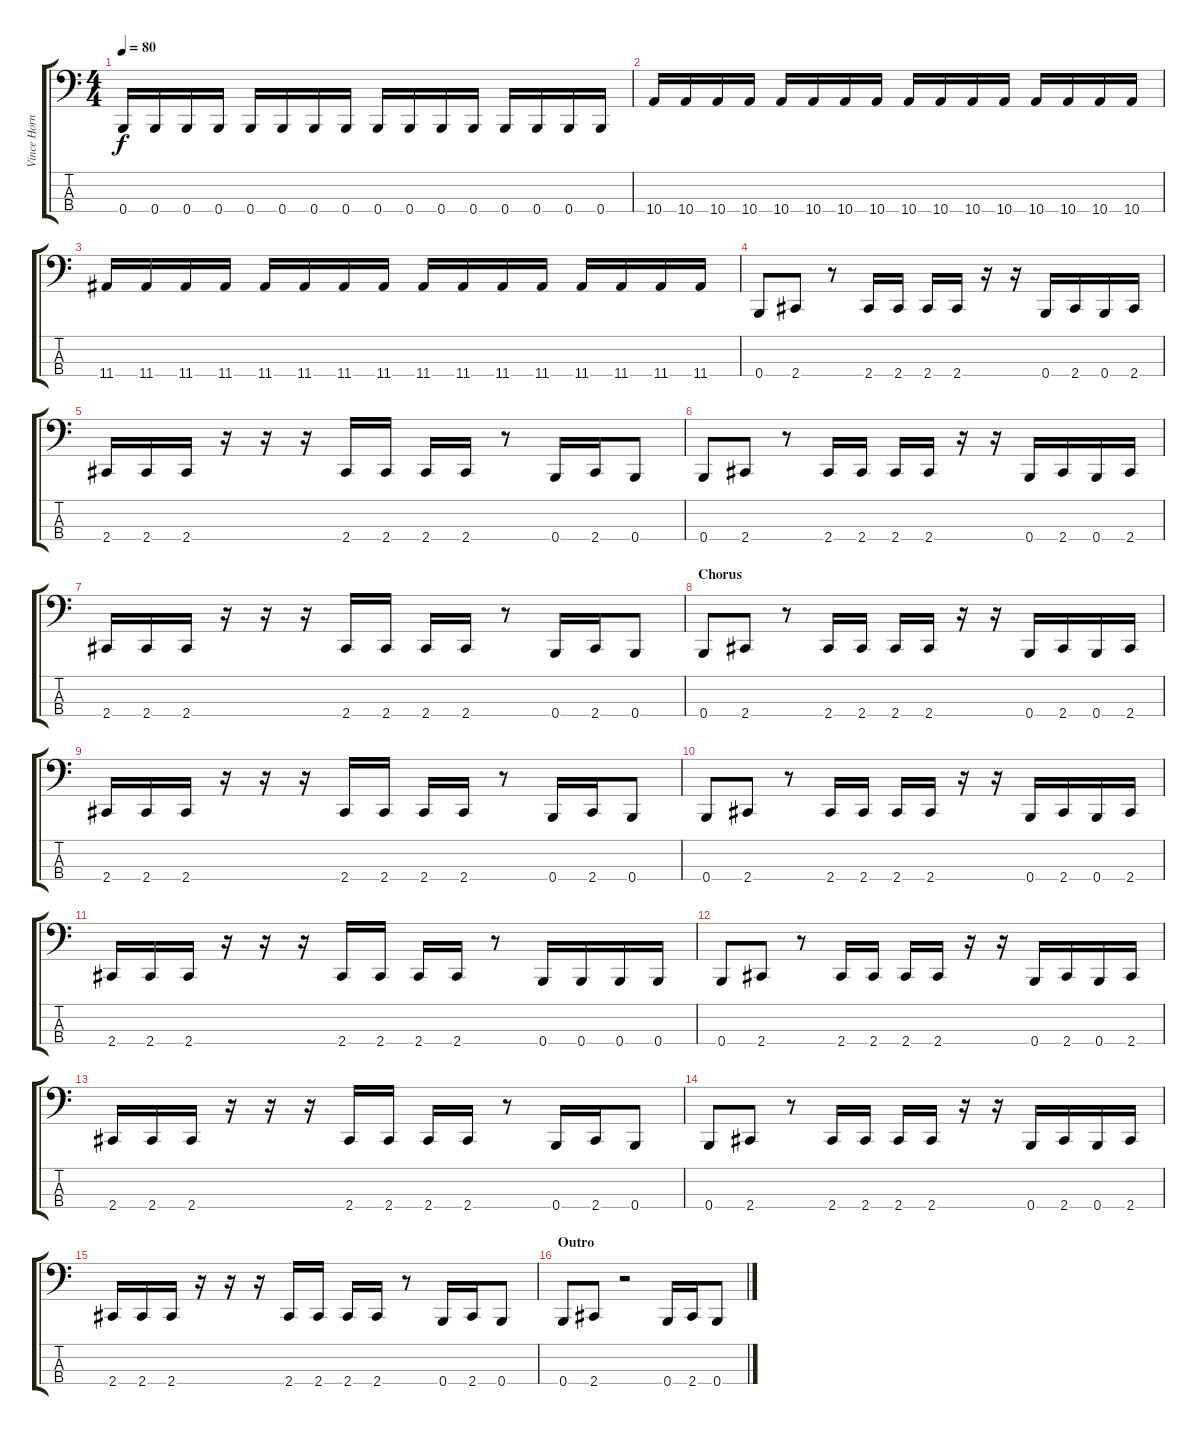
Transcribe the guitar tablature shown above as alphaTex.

\track ("Vince Hornsby" "Vince Horn") {instrument electricbasspick}
\staff {score tabs}
\tuning (E2 B1 Gb1 B0) {hide}
\ts (4 4)
\tempo 80
\clef f4
\ks c
0.4.16{dy f} 0.4.16 0.4.16 0.4.16 0.4.16 0.4.16 0.4.16 0.4.16 0.4.16 0.4.16 0.4.16 0.4.16 0.4.16 0.4.16 0.4.16 0.4.16 |
10.4.16 10.4.16 10.4.16 10.4.16 10.4.16 10.4.16 10.4.16 10.4.16 10.4.16 10.4.16 10.4.16 10.4.16 10.4.16 10.4.16 10.4.16 10.4.16 |
11.4.16 11.4.16 11.4.16 11.4.16 11.4.16 11.4.16 11.4.16 11.4.16 11.4.16 11.4.16 11.4.16 11.4.16 11.4.16 11.4.16 11.4.16 11.4.16 |
0.4.8 2.4.8 r.8 2.4.16 2.4.16 2.4.16 2.4.16 r.16 r.16 0.4.16 2.4.16 0.4.16 2.4.16 |
2.4.16 2.4.16 2.4.16 r.16 r.16 r.16 2.4.16 2.4.16 2.4.16 2.4.16 r.8 0.4.16 2.4.16 0.4.8 |
0.4.8 2.4.8 r.8 2.4.16 2.4.16 2.4.16 2.4.16 r.16 r.16 0.4.16 2.4.16 0.4.16 2.4.16 |
2.4.16 2.4.16 2.4.16 r.16 r.16 r.16 2.4.16 2.4.16 2.4.16 2.4.16 r.8 0.4.16 2.4.16 0.4.8 |
\section ("" "Chorus")
0.4.8 2.4.8 r.8 2.4.16 2.4.16 2.4.16 2.4.16 r.16 r.16 0.4.16 2.4.16 0.4.16 2.4.16 |
2.4.16 2.4.16 2.4.16 r.16 r.16 r.16 2.4.16 2.4.16 2.4.16 2.4.16 r.8 0.4.16 2.4.16 0.4.8 |
0.4.8 2.4.8 r.8 2.4.16 2.4.16 2.4.16 2.4.16 r.16 r.16 0.4.16 2.4.16 0.4.16 2.4.16 |
2.4.16 2.4.16 2.4.16 r.16 r.16 r.16 2.4.16 2.4.16 2.4.16 2.4.16 r.8 0.4.16 0.4.16 0.4.16 0.4.16 |
0.4.8 2.4.8 r.8 2.4.16 2.4.16 2.4.16 2.4.16 r.16 r.16 0.4.16 2.4.16 0.4.16 2.4.16 |
2.4.16 2.4.16 2.4.16 r.16 r.16 r.16 2.4.16 2.4.16 2.4.16 2.4.16 r.8 0.4.16 2.4.16 0.4.8 |
0.4.8 2.4.8 r.8 2.4.16 2.4.16 2.4.16 2.4.16 r.16 r.16 0.4.16 2.4.16 0.4.16 2.4.16 |
2.4.16 2.4.16 2.4.16 r.16 r.16 r.16 2.4.16 2.4.16 2.4.16 2.4.16 r.8 0.4.16 2.4.16 0.4.8 |
\section ("" "Outro")
0.4.8 2.4.8 r.2 0.4.16 2.4.16 0.4.8
